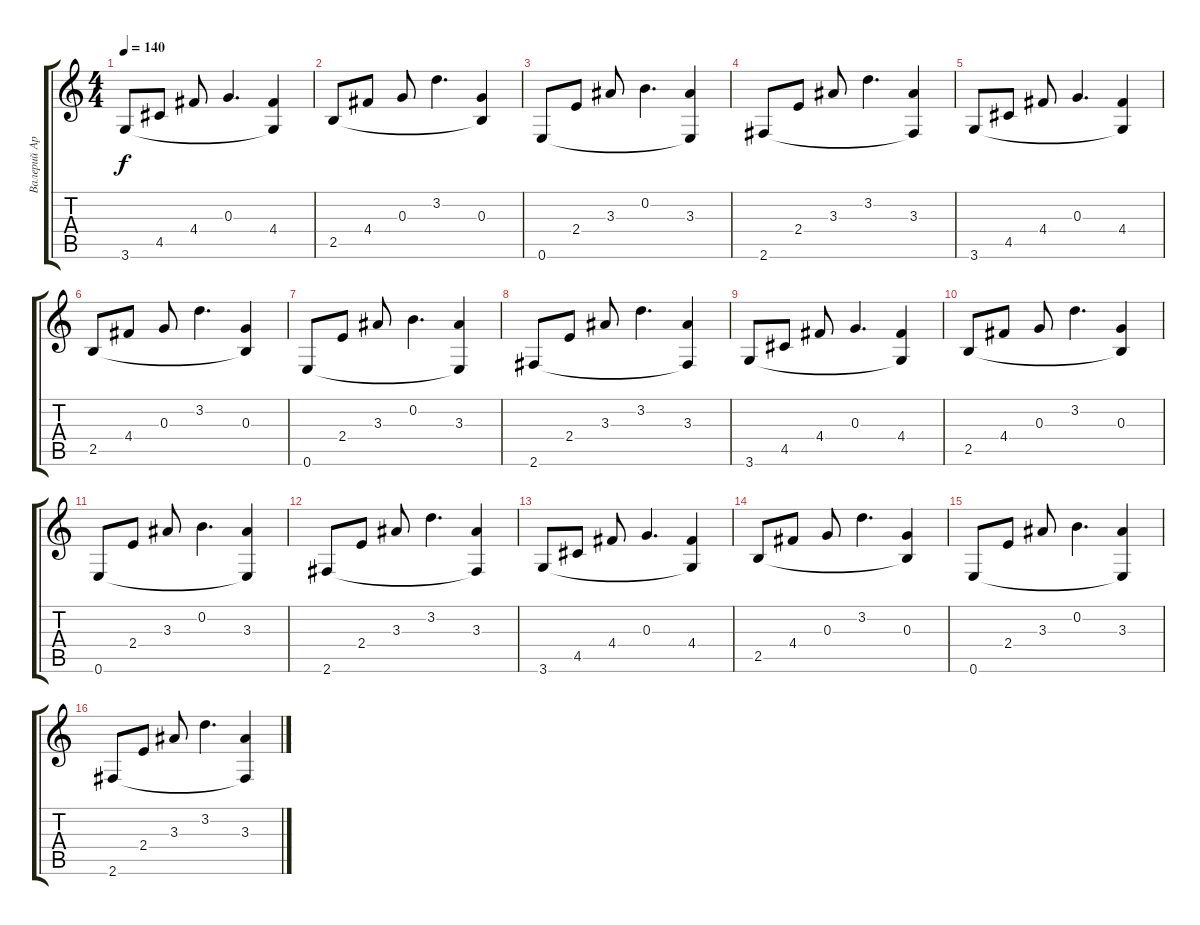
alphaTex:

\track ("Валерий Аркадин" "Валерий Ар") {instrument acousticguitarsteel}
\staff {score tabs}
\tuning (E4 B3 G3 D3 A2 E2) {hide}
\ts (4 4)
\tempo 140
\clef g2
\ks c
3.6.8{dy f} 4.5.8 4.4.8 0.3.4{d} (4.4 3.6{t}).4 |
2.5.8 4.4.8 0.3.8 3.2.4{d} (0.3 2.5{t}).4 |
0.6.8 2.4.8 3.3.8 0.2.4{d} (3.3 0.6{t}).4 |
2.6.8 2.4.8 3.3.8 3.2.4{d} (3.3 2.6{t}).4 |
3.6.8 4.5.8 4.4.8 0.3.4{d} (4.4 3.6{t}).4 |
2.5.8 4.4.8 0.3.8 3.2.4{d} (0.3 2.5{t}).4 |
0.6.8 2.4.8 3.3.8 0.2.4{d} (3.3 0.6{t}).4 |
2.6.8 2.4.8 3.3.8 3.2.4{d} (3.3 2.6{t}).4 |
3.6.8 4.5.8 4.4.8 0.3.4{d} (4.4 3.6{t}).4 |
2.5.8 4.4.8 0.3.8 3.2.4{d} (0.3 2.5{t}).4 |
0.6.8 2.4.8 3.3.8 0.2.4{d} (3.3 0.6{t}).4 |
2.6.8 2.4.8 3.3.8 3.2.4{d} (3.3 2.6{t}).4 |
3.6.8 4.5.8 4.4.8 0.3.4{d} (4.4 3.6{t}).4 |
2.5.8 4.4.8 0.3.8 3.2.4{d} (0.3 2.5{t}).4 |
0.6.8 2.4.8 3.3.8 0.2.4{d} (3.3 0.6{t}).4 |
2.6.8 2.4.8 3.3.8 3.2.4{d} (3.3 2.6{t}).4
